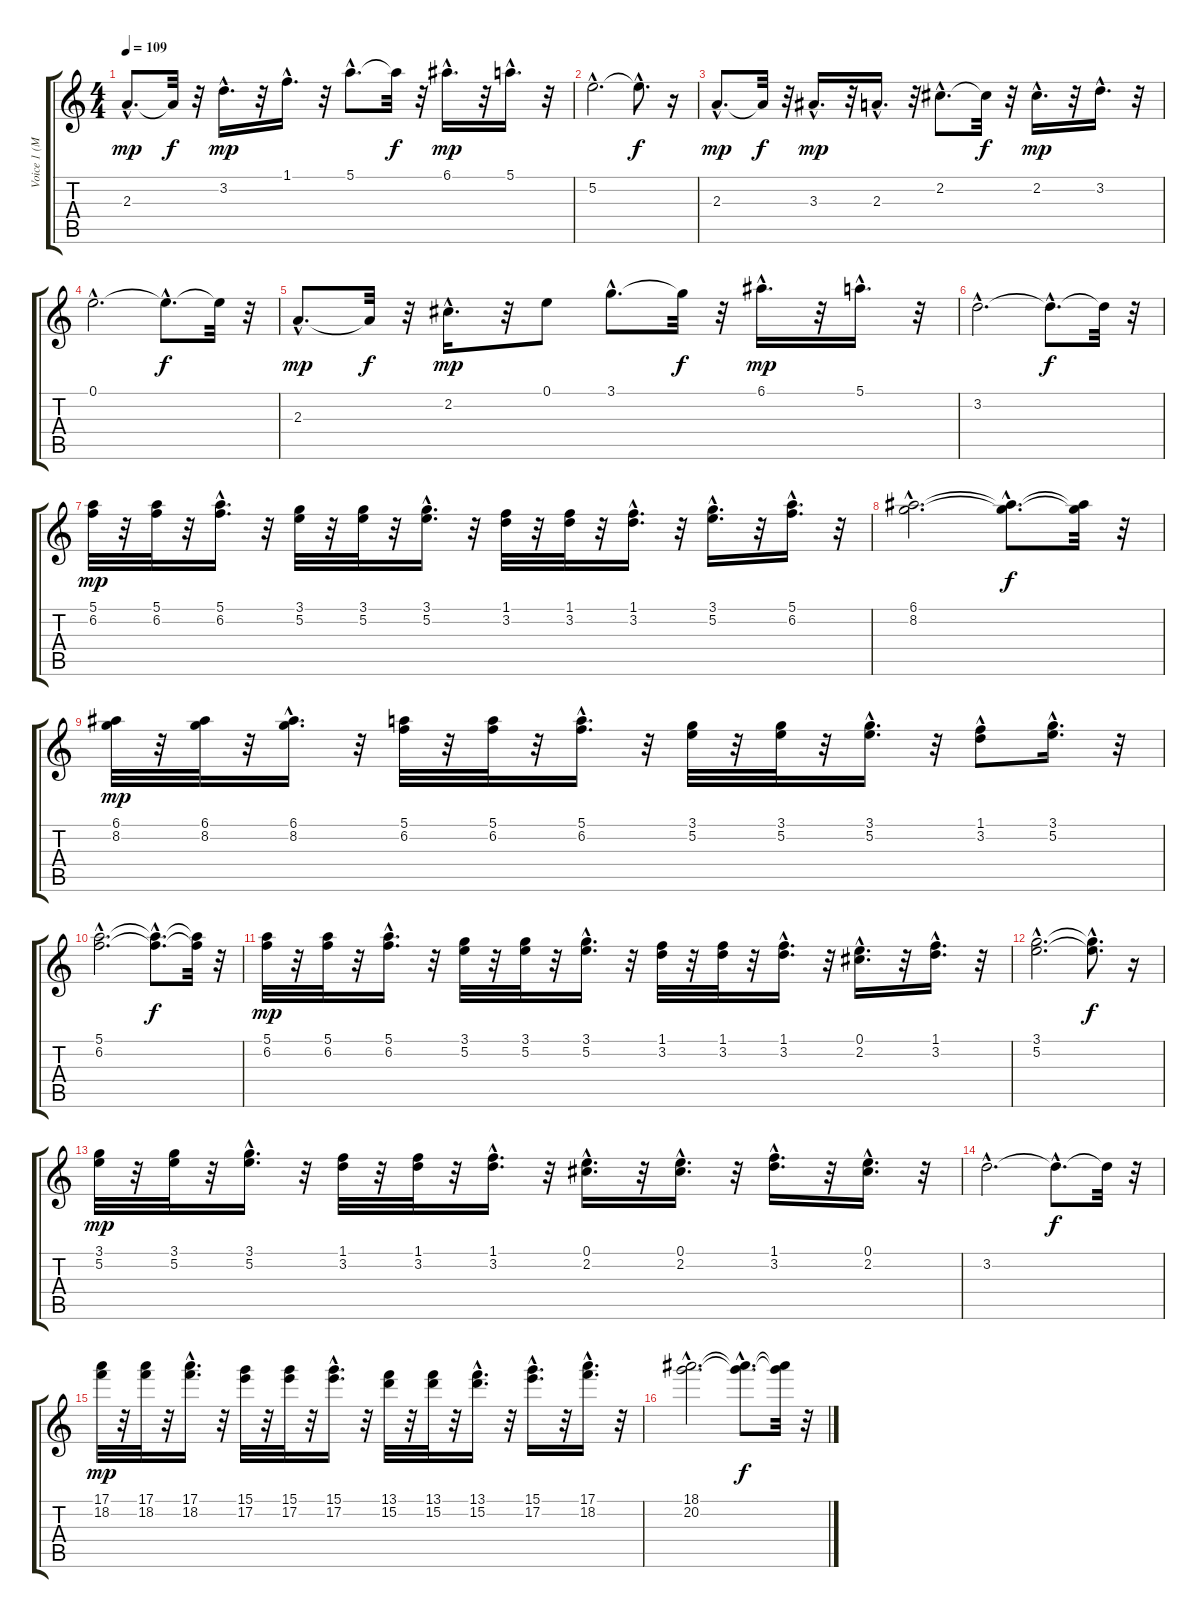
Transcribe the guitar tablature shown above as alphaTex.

\track ("Voice 1 (Melody)" "Voice 1 (M") {instrument electricguitarjazz}
\staff {score tabs}
\tuning (E4 B3 G3 D3 A2 E2) {hide}
\ts (4 4)
\tempo 109
\clef g2
\ks c
2.3{hac}.8{d dy mp} 2.3{t}.32{dy f} r.32 3.2{hac}.16{d dy mp} r.32 1.1{hac}.16{d} r.32 5.1{hac}.8{d} 5.1{t}.32{dy f} r.32 6.1{hac}.16{d dy mp} r.32 5.1{hac}.16{d} r.32 |
5.2{hac}.2{d} 5.2{hac t}.8{d dy f} r.16 |
2.3{hac}.8{d dy mp} 2.3{t}.32{dy f} r.32 3.3{hac}.16{d dy mp} r.32 2.3{hac}.16{d} r.32 2.2{hac}.8{d} 2.2{t}.32{dy f} r.32 2.2{hac}.16{d dy mp} r.32 3.2{hac}.16{d} r.32 |
0.1{hac}.2{d} 0.1{hac t}.8{d dy f} 0.1{t}.32 r.32 |
2.3{hac}.8{d dy mp} 2.3{t}.32{dy f} r.32 2.2{hac}.16{d dy mp} r.32 0.1.8 3.1{hac}.8{d} 3.1{t}.32{dy f} r.32 6.1{hac}.16{d dy mp} r.32 5.1{hac}.16{d} r.32 |
3.2{hac}.2{d} 3.2{hac t}.8{d dy f} 3.2{t}.32 r.32 |
(5.1 6.2).32{dy mp} r.32 (5.1 6.2).32 r.32 (5.1{hac} 6.2{hac}).16{d} r.32 (3.1 5.2).32 r.32 (3.1 5.2).32 r.32 (3.1{hac} 5.2{hac}).16{d} r.32 (1.1 3.2).32 r.32 (1.1 3.2).32 r.32 (1.1{hac} 3.2{hac}).16{d} r.32 (3.1{hac} 5.2{hac}).16{d} r.32 (5.1{hac} 6.2{hac}).16{d} r.32 |
(6.1{hac} 8.2{hac}).2{d} (6.1{hac t} 8.2{hac t}).8{d dy f} (6.1{t} 8.2{t}).32 r.32 |
(6.1 8.2).32{dy mp} r.32 (6.1 8.2).32 r.32 (6.1{hac} 8.2{hac}).16{d} r.32 (5.1 6.2).32 r.32 (5.1 6.2).32 r.32 (5.1{hac} 6.2{hac}).16{d} r.32 (3.1 5.2).32 r.32 (3.1 5.2).32 r.32 (3.1{hac} 5.2{hac}).16{d} r.32 (1.1{hac} 3.2).8 (3.1{hac} 5.2{hac}).16{d} r.32 |
(5.1{hac} 6.2{hac}).2{d} (5.1{hac t} 6.2{hac t}).8{d dy f} (5.1{t} 6.2{t}).32 r.32 |
(5.1 6.2).32{dy mp} r.32 (5.1 6.2).32 r.32 (5.1{hac} 6.2{hac}).16{d} r.32 (3.1 5.2).32 r.32 (3.1 5.2).32 r.32 (3.1{hac} 5.2{hac}).16{d} r.32 (1.1 3.2).32 r.32 (1.1 3.2).32 r.32 (1.1{hac} 3.2{hac}).16{d} r.32 (0.1{hac} 2.2{hac}).16{d} r.32 (1.1{hac} 3.2{hac}).16{d} r.32 |
(3.1{hac} 5.2{hac}).2{d} (3.1{hac t} 5.2{hac t}).8{d dy f} r.16 |
(3.1 5.2).32{dy mp} r.32 (3.1 5.2).32 r.32 (3.1{hac} 5.2{hac}).16{d} r.32 (1.1 3.2).32 r.32 (1.1 3.2).32 r.32 (1.1{hac} 3.2{hac}).16{d} r.32 (0.1{hac} 2.2{hac}).16{d} r.32 (0.1{hac} 2.2{hac}).16{d} r.32 (1.1{hac} 3.2{hac}).16{d} r.32 (0.1{hac} 2.2{hac}).16{d} r.32 |
3.2{hac}.2{d} 3.2{hac t}.8{d dy f} 3.2{t}.32 r.32 |
(17.1 18.2).32{dy mp} r.32 (17.1 18.2).32 r.32 (17.1{hac} 18.2{hac}).16{d} r.32 (15.1 17.2).32 r.32 (15.1 17.2).32 r.32 (15.1{hac} 17.2{hac}).16{d} r.32 (13.1 15.2).32 r.32 (13.1 15.2).32 r.32 (13.1{hac} 15.2{hac}).16{d} r.32 (15.1{hac} 17.2{hac}).16{d} r.32 (17.1{hac} 18.2{hac}).16{d} r.32 |
(18.1{hac} 20.2{hac}).2{d} (18.1{hac t} 20.2{hac t}).8{d dy f} (18.1{t} 20.2{t}).32 r.32
